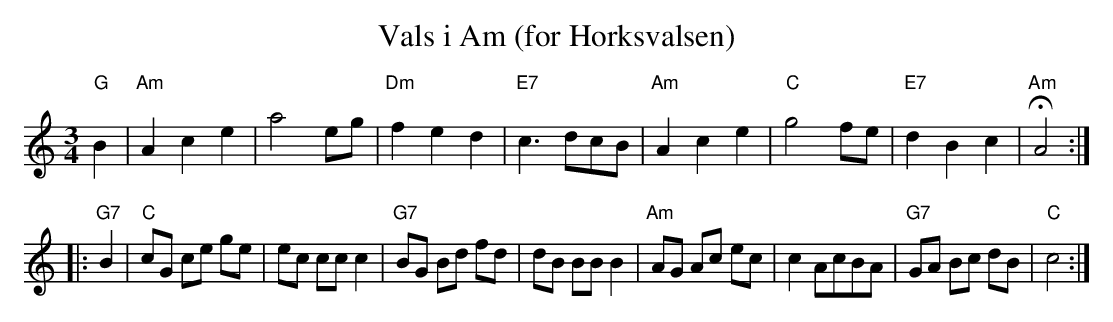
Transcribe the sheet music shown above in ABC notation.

X:1
T:Vals i Am (for Horksvalsen)
M:3/4
L:1/8
K:Am
"G"B2 \
| "Am"A2 c2 e2 \
| a4 eg \
| "Dm"f2 e2 d2 \
| "E7"c3 dcB \
| "Am"A2 c2 e2 \
| "C"g4 fe \
| "E7"d2 B2 c2 \
| "Am"HA4 :|
|: "G7"B2 \
| "C"cG ce ge \
| ec cc c2 \
| "G7"BG Bd fd \
| dB BB B2 \
| "Am"AG Ac ec \
| c2 AcBA \
| "G7"GA Bc dB \
| "C"c4 :|
